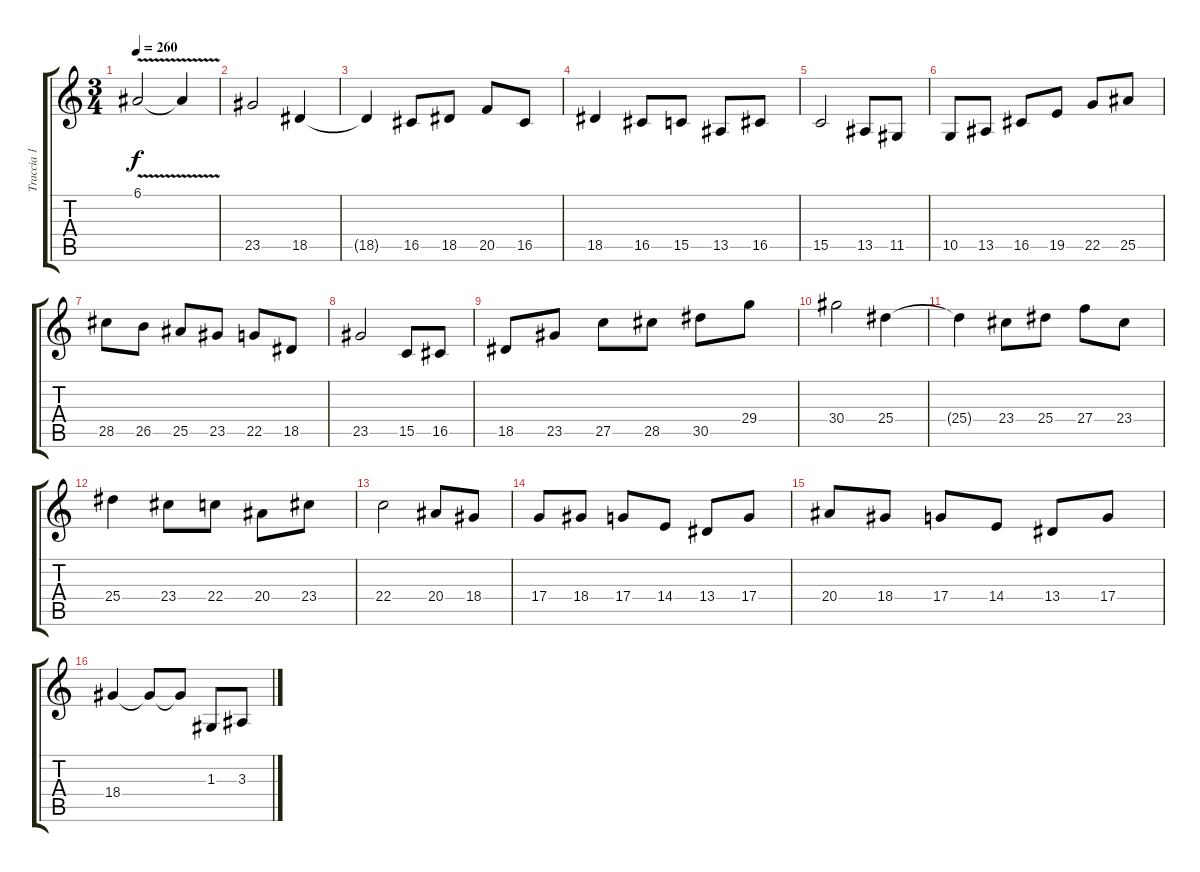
\track ("Traccia 1" "Traccia 1") {instrument flute}
\staff {score tabs}
\tuning (E4 B3 G3 D3 A2 E2) {hide}
\ts (3 4)
\tempo 260
\clef g2
\ks c
6.1{v}.2{dy f} 6.1{t}.4 |
23.5.2{instrument musicbox} 18.5.4 |
18.5{t}.4 16.5.8 18.5.8 20.5.8 16.5.8 |
18.5.4 16.5.8 15.5.8 13.5.8 16.5.8 |
15.5.2 13.5.8 11.5.8 |
10.5.8 13.5.8 16.5.8 19.5.8 22.5.8 25.5.8 |
28.5.8 26.5.8 25.5.8 23.5.8 22.5.8 18.5.8 |
23.5.2 15.5.8 16.5.8 |
18.5.8 23.5.8 27.5.8 28.5.8 30.5.8 29.4.8 |
30.4.2 25.4.4 |
25.4{t}.4 23.4.8 25.4.8 27.4.8 23.4.8 |
25.4.4 23.4.8 22.4.8 20.4.8 23.4.8 |
22.4.2 20.4.8 18.4.8 |
17.4.8 18.4.8 17.4.8 14.4.8 13.4.8 17.4.8 |
20.4.8 18.4.8 17.4.8 14.4.8 13.4.8 17.4.8 |
18.4.4 18.4{t}.8 18.4{t}.8 1.3.8 3.3.8
